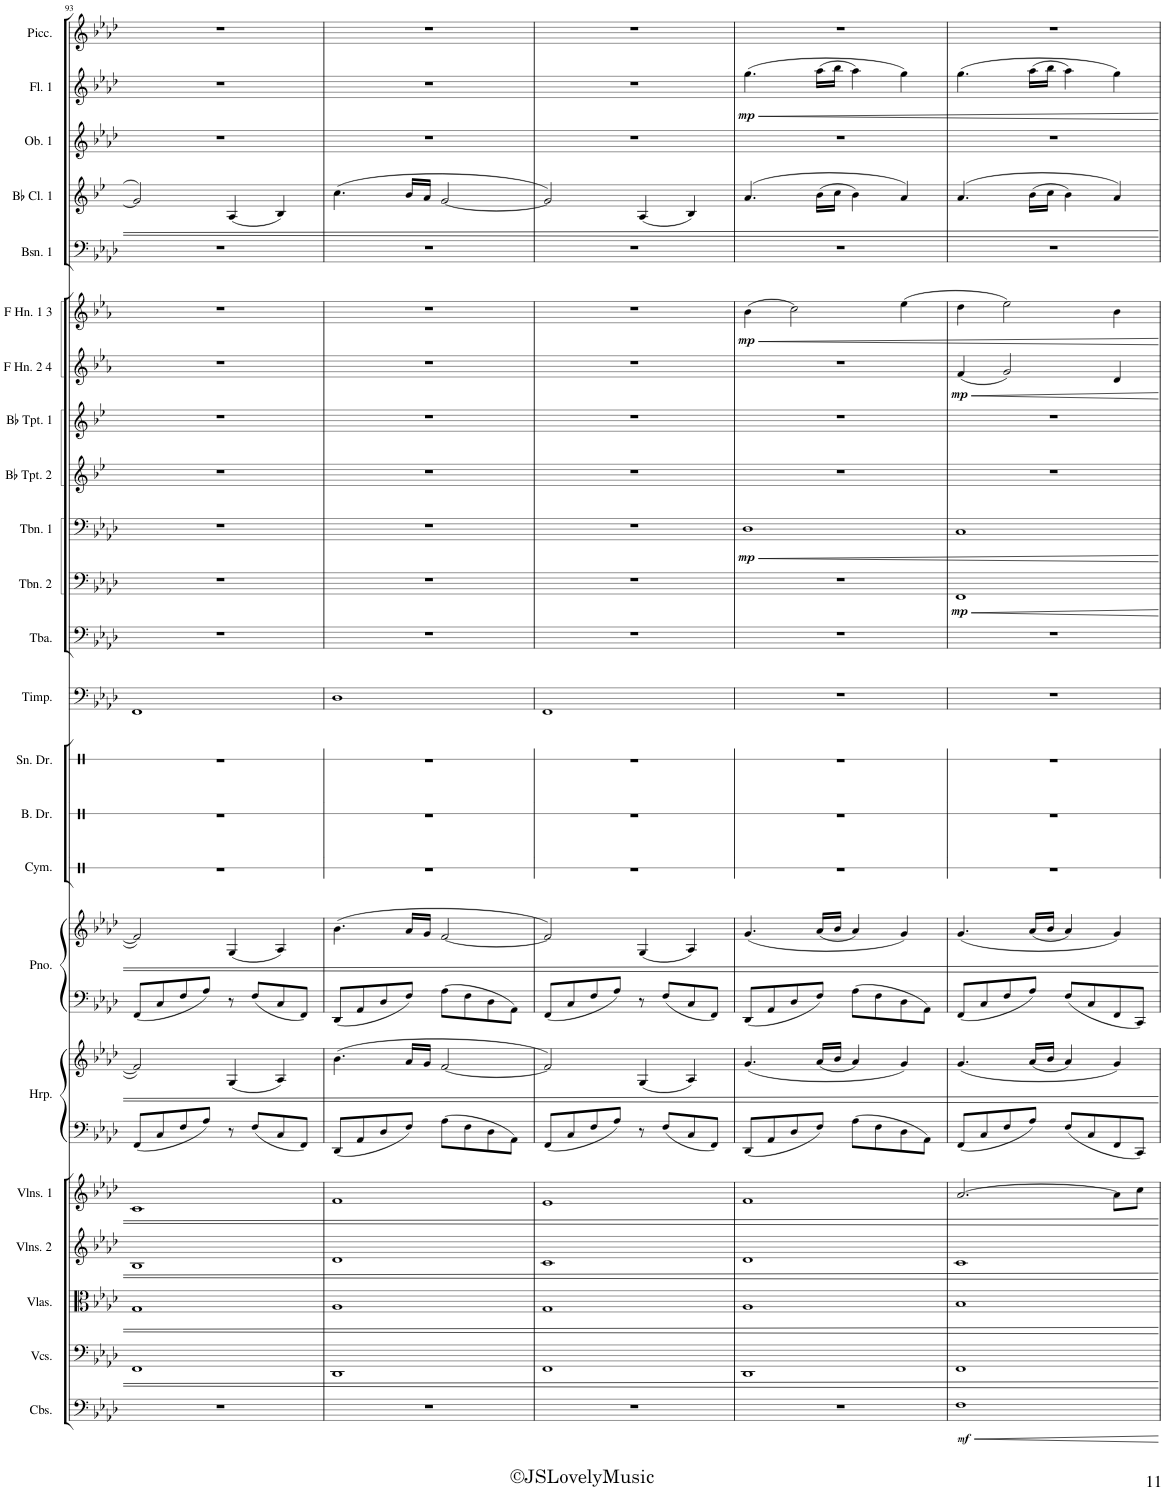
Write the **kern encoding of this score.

**kern	**dynam	**kern	**kern	**kern	**kern	**kern	**kern	**kern	**kern	**kern	**kern	**kern	**kern	**kern	**kern	**dynam	**kern	**dynam	**kern	**kern	**kern	**dynam	**kern	**dynam	**kern	**kern	**kern	**kern	**dynam	**kern
*part23	*part23	*part22	*part21	*part20	*part19	*part18	*part18	*part17	*part17	*part16	*part15	*part14	*part13	*part12	*part11	*part11	*part10	*part10	*part9	*part8	*part7	*part7	*part6	*part6	*part5	*part4	*part3	*part2	*part2	*part1
*staff25	*staff25	*staff24	*staff23	*staff22	*staff21	*staff20	*staff19	*staff18	*staff17	*staff16	*staff15	*staff14	*staff13	*staff12	*staff11	*staff11	*staff10	*staff10	*staff9	*staff8	*staff7	*staff7	*staff6	*staff6	*staff5	*staff4	*staff3	*staff2	*staff2	*staff1
*I"Contrabasses	*	*I"Violoncellos	*I"Violas	*I"Violins 2	*I"Violins 1	*I"Harp	*	*I"Piano	*	*I"Cymbal	*I"Bass Drum	*I"Snare Drum	*I"Timpani	*I"Tuba	*I"Trombone 2	*	*I"Trombone 1	*	*I"Bb Trumpet 2	*I"Bb Trumpet 1	*I"F Horn 2 &amp; 4	*	*I"F Horn 1 &amp; 3	*	*I"Bassoon 1	*I"Bb Clarinet 1	*I"Oboe 1	*I"Flute 1	*	*I"Piccolo
*I'Cbs.	*	*I'Vcs.	*I'Vlas.	*I'Vlns. 2	*I'Vlns. 1	*I'Hrp.	*	*I'Pno.	*	*I'Cym.	*I'B. Dr.	*I'Sn. Dr.	*I'Timp.	*I'Tba.	*I'Tbn. 2	*	*I'Tbn. 1	*	*I'Bb Tpt. 2	*I'Bb Tpt. 1	*I'F Hn. 2 4	*	*I'F Hn. 1 3	*	*I'Bsn. 1	*I'Bb Cl. 1	*I'Ob. 1	*I'Fl. 1	*	*I'Picc.
!!LO:PB:g=z
*clefF4	*	*clefF4	*clefC3	*clefG2	*clefG2	*clefF4	*clefG2	*clefF4	*clefG2	*clefX	*clefX	*clefX	*clefF4	*clefF4	*clefF4	*	*clefF4	*	*clefG2	*clefG2	*clefG2	*	*clefG2	*	*clefF4	*clefG2	*clefG2	*clefG2	*	*clefG2
*Trd7c12	*	*	*	*	*	*	*	*	*	*	*	*	*	*	*	*	*	*	*Trd1c2	*Trd1c2	*Trd4c7	*	*Trd4c7	*	*	*Trd1c2	*	*	*	*Trd-7c-12
*k[b-e-a-d-]	*	*k[b-e-a-d-]	*k[b-e-a-d-]	*k[b-e-a-d-]	*k[b-e-a-d-]	*k[b-e-a-d-]	*k[b-e-a-d-]	*k[b-e-a-d-]	*k[b-e-a-d-]	*k[]	*k[]	*k[]	*k[b-e-a-d-]	*k[b-e-a-d-]	*k[b-e-a-d-]	*	*k[b-e-a-d-]	*	*k[b-e-]	*k[b-e-]	*k[b-e-a-]	*	*k[b-e-a-]	*	*k[b-e-a-d-]	*k[b-e-]	*k[b-e-a-d-]	*k[b-e-a-d-]	*	*k[b-e-a-d-]
*M4/4	*	*M4/4	*M4/4	*M4/4	*M4/4	*M4/4	*M4/4	*M4/4	*M4/4	*M4/4	*M4/4	*M4/4	*M4/4	*M4/4	*M4/4	*	*M4/4	*	*M4/4	*M4/4	*M4/4	*	*M4/4	*	*M4/4	*M4/4	*M4/4	*M4/4	*	*M4/4
=93	=93	=93	=93	=93	=93	=93	=93	=93	=93	=93	=93	=93	=93	=93	=93	=93	=93	=93	=93	=93	=93	=93	=93	=93	=93	=93	=93	=93	=93	=93
1r	.	1FF	1G	1B-	1c	8FF/L	2f/]	8FF/L	2f/]	1r	1r	1r	1FF	1r	1r	.	1r	.	1r	1r	1r	.	1r	.	1r	2g/]	1r	1r	.	1r
.	.	.	.	.	.	8C/	.	8C/	.	.	.	.	.	.	.	.	.	.	.	.	.	.	.	.	.	.	.	.	.	.
.	.	.	.	.	.	8F/	.	8F/	.	.	.	.	.	.	.	.	.	.	.	.	.	.	.	.	.	.	.	.	.	.
.	.	.	.	.	.	8A-/J	.	8A-/J	.	.	.	.	.	.	.	.	.	.	.	.	.	.	.	.	.	.	.	.	.	.
.	.	.	.	.	.	8r	(4G/	8r	(4G/	.	.	.	.	.	.	.	.	.	.	.	.	.	.	.	.	(4A/	.	.	.	.
.	.	.	.	.	.	8F/L	.	8F/L	.	.	.	.	.	.	.	.	.	.	.	.	.	.	.	.	.	.	.	.	.	.
.	.	.	.	.	.	8C/	4A-/)	8C/	4A-/)	.	.	.	.	.	.	.	.	.	.	.	.	.	.	.	.	4B-/)	.	.	.	.
.	.	.	.	.	.	8FF/J	.	8FF/J	.	.	.	.	.	.	.	.	.	.	.	.	.	.	.	.	.	.	.	.	.	.
=94	=94	=94	=94	=94	=94	=94	=94	=94	=94	=94	=94	=94	=94	=94	=94	=94	=94	=94	=94	=94	=94	=94	=94	=94	=94	=94	=94	=94	=94	=94
1r	.	1DD-	1A-	1d-	1f	8DD-/L	(4.b-\	8DD-/L	(4.b-\	1r	1r	1r	1D-	1r	1r	.	1r	.	1r	1r	1r	.	1r	.	1r	(4.cc\	1r	1r	.	1r
.	.	.	.	.	.	8AA-/	.	8AA-/	.	.	.	.	.	.	.	.	.	.	.	.	.	.	.	.	.	.	.	.	.	.
.	.	.	.	.	.	8D-/	.	8D-/	.	.	.	.	.	.	.	.	.	.	.	.	.	.	.	.	.	.	.	.	.	.
.	.	.	.	.	.	8F/J	16a-/LL	8F/J	16a-/LL	.	.	.	.	.	.	.	.	.	.	.	.	.	.	.	.	16b-/LL	.	.	.	.
.	.	.	.	.	.	.	16g/JJ	.	16g/JJ	.	.	.	.	.	.	.	.	.	.	.	.	.	.	.	.	16a/JJ	.	.	.	.
.	.	.	.	.	.	8A-\L	[2f/	8A-\L	[2f/	.	.	.	.	.	.	.	.	.	.	.	.	.	.	.	.	[2g/	.	.	.	.
.	.	.	.	.	.	8F\	.	8F\	.	.	.	.	.	.	.	.	.	.	.	.	.	.	.	.	.	.	.	.	.	.
.	.	.	.	.	.	8D-\	.	8D-\	.	.	.	.	.	.	.	.	.	.	.	.	.	.	.	.	.	.	.	.	.	.
.	.	.	.	.	.	8AA-\J	.	8AA-\J	.	.	.	.	.	.	.	.	.	.	.	.	.	.	.	.	.	.	.	.	.	.
=95	=95	=95	=95	=95	=95	=95	=95	=95	=95	=95	=95	=95	=95	=95	=95	=95	=95	=95	=95	=95	=95	=95	=95	=95	=95	=95	=95	=95	=95	=95
1r	.	1FF	1G	1c	1e-	8FF/L	2f/])	8FF/L	2f/])	1r	1r	1r	1FF	1r	1r	.	1r	.	1r	1r	1r	.	1r	.	1r	2g/])	1r	1r	.	1r
.	.	.	.	.	.	8C/	.	8C/	.	.	.	.	.	.	.	.	.	.	.	.	.	.	.	.	.	.	.	.	.	.
.	.	.	.	.	.	8F/	.	8F/	.	.	.	.	.	.	.	.	.	.	.	.	.	.	.	.	.	.	.	.	.	.
.	.	.	.	.	.	8A-/J	.	8A-/J	.	.	.	.	.	.	.	.	.	.	.	.	.	.	.	.	.	.	.	.	.	.
.	.	.	.	.	.	8r	(4G/	8r	(4G/	.	.	.	.	.	.	.	.	.	.	.	.	.	.	.	.	(4A/	.	.	.	.
.	.	.	.	.	.	8F/L	.	8F/L	.	.	.	.	.	.	.	.	.	.	.	.	.	.	.	.	.	.	.	.	.	.
.	.	.	.	.	.	8C/	4A-/)	8C/	4A-/)	.	.	.	.	.	.	.	.	.	.	.	.	.	.	.	.	4B-/)	.	.	.	.
.	.	.	.	.	.	8FF/J	.	8FF/J	.	.	.	.	.	.	.	.	.	.	.	.	.	.	.	.	.	.	.	.	.	.
=96	=96	=96	=96	=96	=96	=96	=96	=96	=96	=96	=96	=96	=96	=96	=96	=96	=96	=96	=96	=96	=96	=96	=96	=96	=96	=96	=96	=96	=96	=96
!	!	!	!	!	!	!	!	!	!	!	!	!	!	!	!	!	!	!LO:DY:b	!	!	!	!	!	!LO:DY:b	!	!	!	!	!LO:DY:b	!
1r	.	1DD-	1A-	1d-	1f	8DD-/L	(4.g/	8DD-/L	(4.g/	1r	1r	1r	1r	1r	1r	.	1D-	mp	1r	1r	1r	.	(4b-\	mp	1r	(4.a/	1r	(4.gg\	mp	1r
.	.	.	.	.	.	8AA-/	.	8AA-/	.	.	.	.	.	.	.	.	.	.	.	.	.	.	.	.	.	.	.	.	.	.
.	.	.	.	.	.	8D-/	.	8D-/	.	.	.	.	.	.	.	.	.	.	.	.	.	.	2cc\)	.	.	.	.	.	.	.
.	.	.	.	.	.	8F/J	(16a-/LL	8F/J	(16a-/LL	.	.	.	.	.	.	.	.	.	.	.	.	.	.	.	.	(16b-\LL	.	(16aa-\LL	.	.
.	.	.	.	.	.	.	16b-/JJ	.	16b-/JJ	.	.	.	.	.	.	.	.	.	.	.	.	.	.	.	.	16cc\JJ	.	16bb-\JJ	.	.
.	.	.	.	.	.	8A-\L	4a-/)	8A-\L	4a-/)	.	.	.	.	.	.	.	.	.	.	.	.	.	.	.	.	4b-\)	.	4aa-\)	.	.
.	.	.	.	.	.	8F\	.	8F\	.	.	.	.	.	.	.	.	.	.	.	.	.	.	.	.	.	.	.	.	.	.
.	.	.	.	.	.	8D-\	4g/)	8D-\	4g/)	.	.	.	.	.	.	.	.	.	.	.	.	.	(4ee-\	.	.	4a/)	.	4gg\)	.	.
.	.	.	.	.	.	8AA-\J	.	8AA-\J	.	.	.	.	.	.	.	.	.	.	.	.	.	.	.	.	.	.	.	.	.	.
=97	=97	=97	=97	=97	=97	=97	=97	=97	=97	=97	=97	=97	=97	=97	=97	=97	=97	=97	=97	=97	=97	=97	=97	=97	=97	=97	=97	=97	=97	=97
!	!LO:DY:b	!	!	!	!	!	!	!	!	!	!	!	!	!	!	!LO:DY:b	!	!	!	!	!	!LO:DY:b	!	!	!	!	!	!	!	!
1F	mf	1FF	1B-	1c	[2.a-/	8FF/L	(4.g/	8FF/L	(4.g/	1r	1r	1r	1r	1r	1FF	mp	1C	.	1r	1r	(4f/	mp	4dd\	.	1r	(4.a/	1r	(4.gg\	.	1r
.	.	.	.	.	.	8C/	.	8C/	.	.	.	.	.	.	.	.	.	.	.	.	.	.	.	.	.	.	.	.	.	.
.	.	.	.	.	.	8F/	.	8F/	.	.	.	.	.	.	.	.	.	.	.	.	2g/)	.	2ee-\)	.	.	.	.	.	.	.
.	.	.	.	.	.	8A-/J	(16a-/LL	8A-/J	(16a-/LL	.	.	.	.	.	.	.	.	.	.	.	.	.	.	.	.	(16b-\LL	.	(16aa-\LL	.	.
.	.	.	.	.	.	.	16b-/JJ	.	16b-/JJ	.	.	.	.	.	.	.	.	.	.	.	.	.	.	.	.	16cc\JJ	.	16bb-\JJ	.	.
.	.	.	.	.	.	8F/L	4a-/)	8F/L	4a-/)	.	.	.	.	.	.	.	.	.	.	.	.	.	.	.	.	4b-\)	.	4aa-\)	.	.
.	.	.	.	.	.	8C/	.	8C/	.	.	.	.	.	.	.	.	.	.	.	.	.	.	.	.	.	.	.	.	.	.
.	.	.	.	.	8a-\L]	8FF/	4g/)	8FF/	4g/)	.	.	.	.	.	.	.	.	.	.	.	4d/	.	4b-\	.	.	4a/)	.	4gg\)	.	.
.	.	.	.	.	8cc\J	8CC/J	.	8CC/J	.	.	.	.	.	.	.	.	.	.	.	.	.	.	.	.	.	.	.	.	.	.
=	=	=	=	=	=	=	=	=	=	=	=	=	=	=	=	=	=	=	=	=	=	=	=	=	=	=	=	=	=	=
*-	*-	*-	*-	*-	*-	*-	*-	*-	*-	*-	*-	*-	*-	*-	*-	*-	*-	*-	*-	*-	*-	*-	*-	*-	*-	*-	*-	*-	*-	*-
